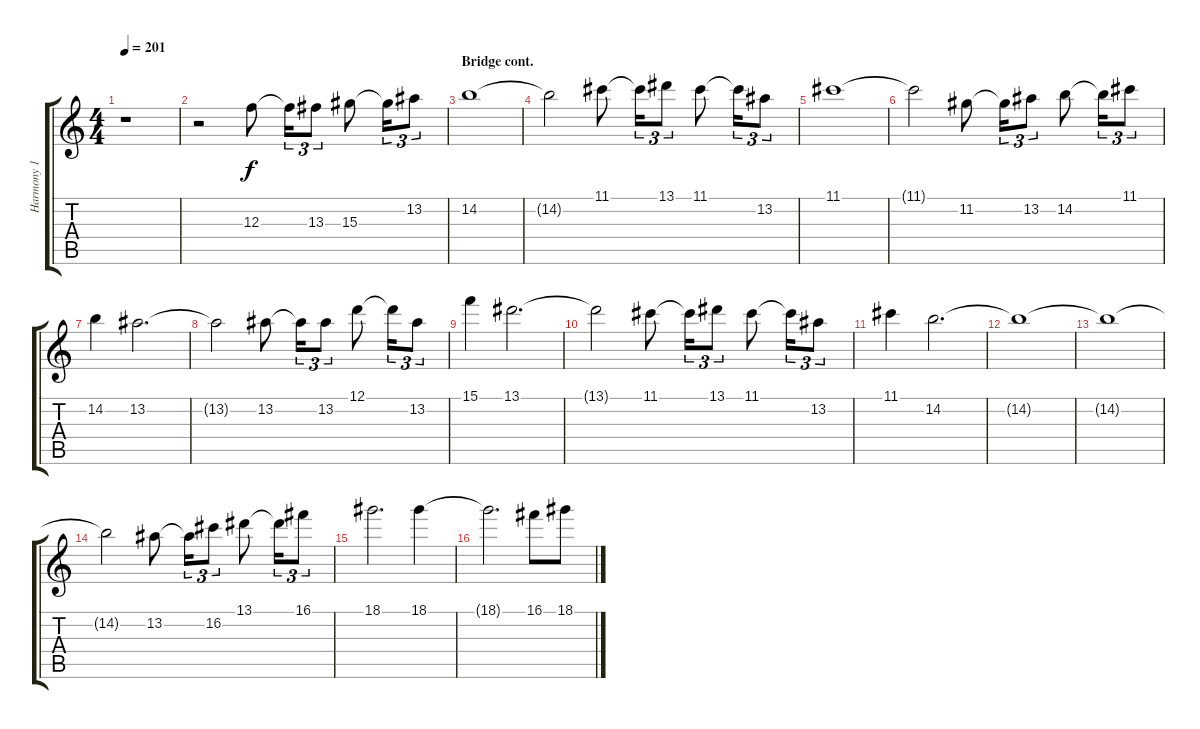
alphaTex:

\track ("Harmony 1" "Harmony 1") {instrument overdrivenguitar}
\staff {score tabs}
\tuning (D4 A3 F3 C3 G2 C2) {hide}
\ts (4 4)
\tempo 201
\clef g2
\ks aminor
r.1{dy f} |
r.2 12.3.8 12.3{t}.16{tu (3 2)} 13.3.8{tu (3 2)} 15.3.8 15.3{t}.16{tu (3 2)} 13.2.8{tu (3 2)} |
\section ("" "Bridge cont.")
14.2.1 |
14.2{t}.2 11.1.8 11.1{t}.16{tu (3 2)} 13.1.8{tu (3 2)} 11.1.8 11.1{t}.16{tu (3 2)} 13.2.8{tu (3 2)} |
11.1.1 |
11.1{t}.2 11.2.8 11.2{t}.16{tu (3 2)} 13.2.8{tu (3 2)} 14.2.8 14.2{t}.16{tu (3 2)} 11.1.8{tu (3 2)} |
14.2.4 13.2.2{d} |
13.2{t}.2 13.2.8 13.2{t}.16{tu (3 2)} 13.2.8{tu (3 2)} 12.1.8 12.1{t}.16{tu (3 2)} 13.2.8{tu (3 2)} |
15.1.4 13.1.2{d} |
13.1{t}.2 11.1.8 11.1{t}.16{tu (3 2)} 13.1.8{tu (3 2)} 11.1.8 11.1{t}.16{tu (3 2)} 13.2.8{tu (3 2)} |
11.1.4 14.2.2{d} |
14.2{t}.1 |
14.2{t}.1 |
14.2{t}.2 13.2.8 13.2{t}.16{tu (3 2)} 16.2.8{tu (3 2)} 13.1.8 13.1{t}.16{tu (3 2)} 16.1.8{tu (3 2)} |
18.1.2{d} 18.1.4 |
18.1{t}.2{d} 16.1.8 18.1.8
